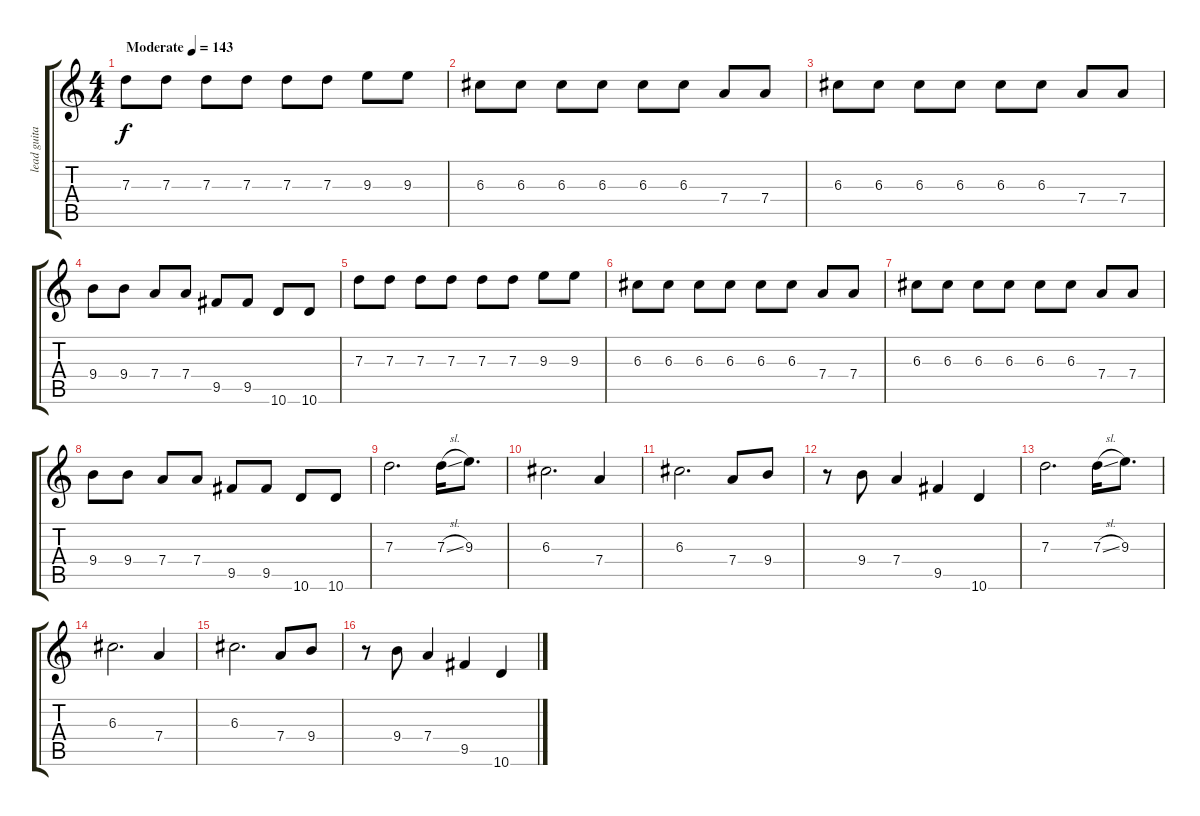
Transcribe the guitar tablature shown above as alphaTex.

\track ("lead guitar" "lead guita") {instrument overdrivenguitar}
\staff {score tabs}
\tuning (E4 B3 G3 D3 A2 E2) {hide}
\ts (4 4)
\tempo (143 "Moderate")
\clef g2
\ks c
7.3.8{dy f instrument overdrivenguitar} 7.3.8 7.3.8 7.3.8 7.3.8 7.3.8 9.3.8 9.3.8 |
6.3.8 6.3.8 6.3.8 6.3.8 6.3.8 6.3.8 7.4.8 7.4.8 |
6.3.8 6.3.8 6.3.8 6.3.8 6.3.8 6.3.8 7.4.8 7.4.8 |
9.4.8 9.4.8 7.4.8 7.4.8 9.5.8 9.5.8 10.6.8 10.6.8 |
7.3.8 7.3.8 7.3.8 7.3.8 7.3.8 7.3.8 9.3.8 9.3.8 |
6.3.8 6.3.8 6.3.8 6.3.8 6.3.8 6.3.8 7.4.8 7.4.8 |
6.3.8 6.3.8 6.3.8 6.3.8 6.3.8 6.3.8 7.4.8 7.4.8 |
9.4.8 9.4.8 7.4.8 7.4.8 9.5.8 9.5.8 10.6.8 10.6.8 |
7.3.2{d} 7.3{sl}.16 9.3.8{d} |
6.3.2{d} 7.4.4 |
6.3.2{d} 7.4.8 9.4.8 |
r.8 9.4.8 7.4.4 9.5.4 10.6.4 |
7.3.2{d} 7.3{sl}.16 9.3.8{d} |
6.3.2{d} 7.4.4 |
6.3.2{d} 7.4.8 9.4.8 |
r.8 9.4.8 7.4.4 9.5.4 10.6.4
